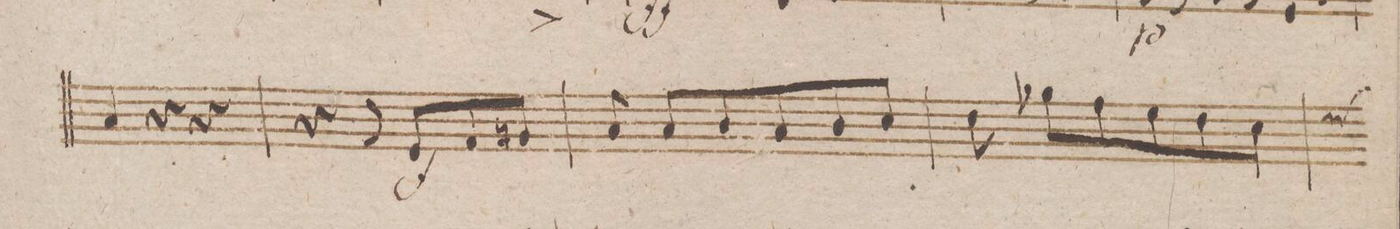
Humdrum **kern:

**kern	**dynam
*I"Violoncello et Baſso.	*
*clefF4	*
*k[b-]	*
*met(c|)	*
*M3/4	*
4C/	.
4r	.
4r	.
=191	=191
4r	.
8r	.
8GG/L	f
8AA/	.
8BBn/J	.
=192	=192
8C/	.
8C/L	.
8D/	.
8C/	.
8D/	.
8E/J	.
=193	=193
8F\	.
8B-X\L	.
8A\	.
8G\	.
8F\	.
8E\J	.
*custos:G	*
=194	=194
*-	*-
